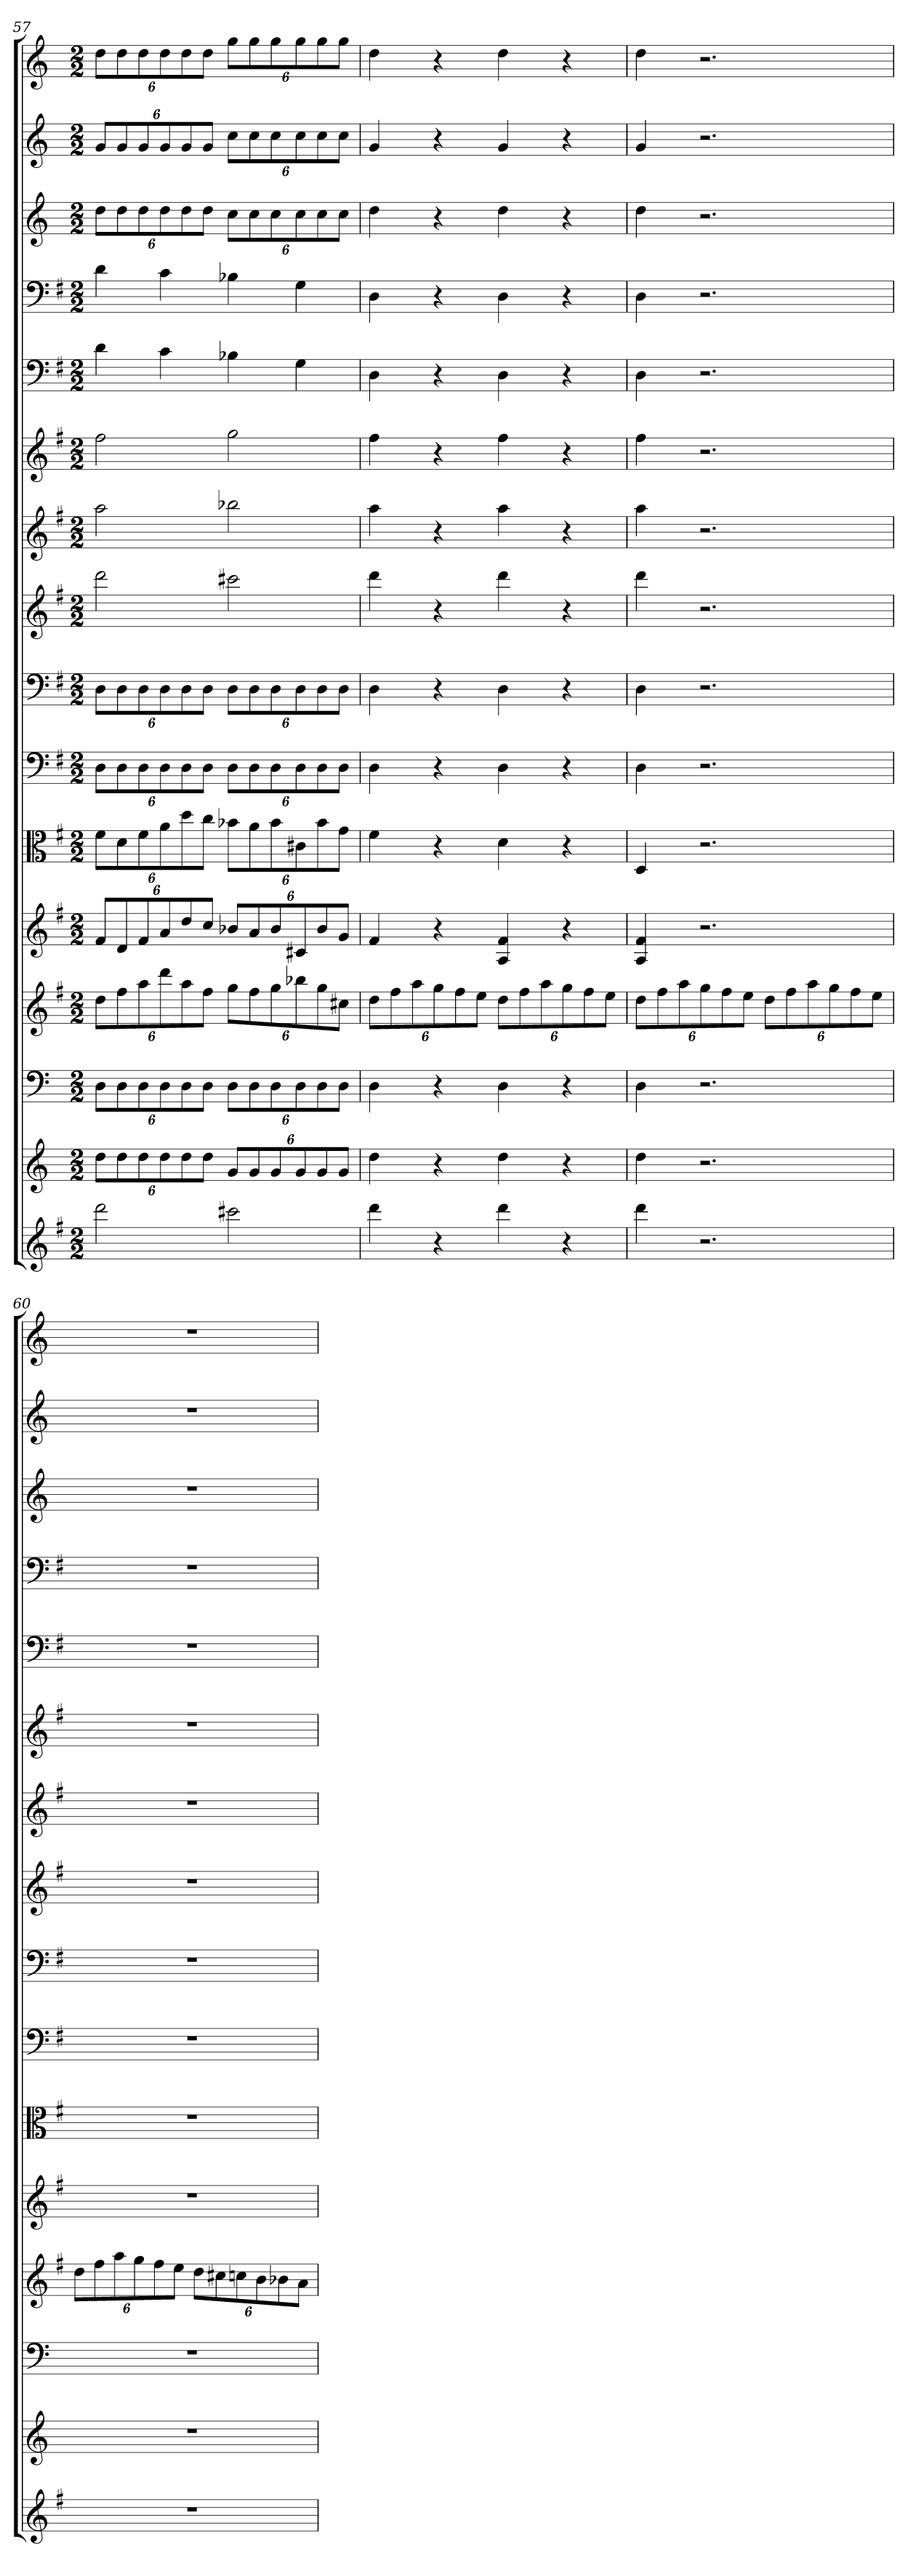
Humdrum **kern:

**kern	**kern	**kern	**kern	**kern	**kern	**kern	**kern	**kern	**kern	**kern	**kern	**kern	**kern	**kern	**kern
*part16	*part15	*part14	*part13	*part12	*part11	*part10	*part9	*part8	*part7	*part6	*part5	*part4	*part3	*part2	*part1
*staff16	*staff15	*staff14	*staff13	*staff12	*staff11	*staff10	*staff9	*staff8	*staff7	*staff6	*staff5	*staff4	*staff3	*staff2	*staff1
*	*	*clefF4	*	*	*clefC3	*clefF4	*clefF4	*	*	*	*clefF4	*clefF4	*	*	*
*k[f#]	*k[]	*k[]	*k[f#]	*k[f#]	*k[f#]	*k[f#]	*k[f#]	*k[f#]	*k[f#]	*k[f#]	*k[f#]	*k[f#]	*k[]	*k[]	*k[]
*M2/2	*M2/2	*M2/2	*M2/2	*M2/2	*M2/2	*M2/2	*M2/2	*M2/2	*M2/2	*M2/2	*M2/2	*M2/2	*M2/2	*M2/2	*M2/2
=57	=57	=57	=57	=57	=57	=57	=57	=57	=57	=57	=57	=57	=57	=57	=57
2ddd	12ddL	12D\L	12ddL	12f#L	12f#\L	12D\L	12D\L	2ddd	2aa	2ff#	4d	4d	12ddL	12gL	12ddL
.	12dd	12D\	12ff#	12d	12d\	12D\	12D\	.	.	.	.	.	12dd	12g	12dd
.	12dd	12D\	12aa	12f#	12f#\	12D\	12D\	.	.	.	.	.	12dd	12g	12dd
.	12dd	12D\	12ddd	12a	12a\	12D\	12D\	.	.	.	4c	4c	12dd	12g	12dd
.	12dd	12D\	12aa	12dd	12dd\	12D\	12D\	.	.	.	.	.	12dd	12g	12dd
.	12ddJ	12D\J	12ff#J	12ccJ	12cc\J	12D\J	12D\J	.	.	.	.	.	12ddJ	12gJ	12ddJ
2ccc#X	12gL	12D\L	12ggL	12b-XL	12b-X\L	12D\L	12D\L	2ccc#X	2bb-X	2gg	4B-X	4B-X	12ccL	12ccL	12ggL
.	12g	12D\	12ff#	12a	12a\	12D\	12D\	.	.	.	.	.	12cc	12cc	12gg
.	12g	12D\	12gg	12b-	12b-\	12D\	12D\	.	.	.	.	.	12cc	12cc	12gg
.	12g	12D\	12bb-X	12c#X	12c#X\	12D\	12D\	.	.	.	4G	4G	12cc	12cc	12gg
.	12g	12D\	12gg	12b-	12b-\	12D\	12D\	.	.	.	.	.	12cc	12cc	12gg
.	12gJ	12D\J	12cc#XJ	12gJ	12g\J	12D\J	12D\J	.	.	.	.	.	12ccJ	12ccJ	12ggJ
=58	=58	=58	=58	=58	=58	=58	=58	=58	=58	=58	=58	=58	=58	=58	=58
4ddd	4dd	4D	12ddL	4f#	4f#	4D	4D	4ddd	4aa	4ff#	4D	4D	4dd	4g	4dd
.	.	.	12ff#	.	.	.	.	.	.	.	.	.	.	.	.
.	.	.	12aa	.	.	.	.	.	.	.	.	.	.	.	.
4r	4r	4r	12gg	4r	4r	4r	4r	4r	4r	4r	4r	4r	4r	4r	4r
.	.	.	12ff#	.	.	.	.	.	.	.	.	.	.	.	.
.	.	.	12eeJ	.	.	.	.	.	.	.	.	.	.	.	.
4ddd	4dd	4D	12ddL	4A 4f#	4d	4D	4D	4ddd	4aa	4ff#	4D	4D	4dd	4g	4dd
.	.	.	12ff#	.	.	.	.	.	.	.	.	.	.	.	.
.	.	.	12aa	.	.	.	.	.	.	.	.	.	.	.	.
4r	4r	4r	12gg	4r	4r	4r	4r	4r	4r	4r	4r	4r	4r	4r	4r
.	.	.	12ff#	.	.	.	.	.	.	.	.	.	.	.	.
.	.	.	12eeJ	.	.	.	.	.	.	.	.	.	.	.	.
=59	=59	=59	=59	=59	=59	=59	=59	=59	=59	=59	=59	=59	=59	=59	=59
4ddd	4dd	4D	12ddL	4A 4f#	4D	4D	4D	4ddd	4aa	4ff#	4D	4D	4dd	4g	4dd
.	.	.	12ff#	.	.	.	.	.	.	.	.	.	.	.	.
.	.	.	12aa	.	.	.	.	.	.	.	.	.	.	.	.
2.r	2.r	2.r	12gg	2.r	2.r	2.r	2.r	2.r	2.r	2.r	2.r	2.r	2.r	2.r	2.r
.	.	.	12ff#	.	.	.	.	.	.	.	.	.	.	.	.
.	.	.	12eeJ	.	.	.	.	.	.	.	.	.	.	.	.
.	.	.	12ddL	.	.	.	.	.	.	.	.	.	.	.	.
.	.	.	12ff#	.	.	.	.	.	.	.	.	.	.	.	.
.	.	.	12aa	.	.	.	.	.	.	.	.	.	.	.	.
.	.	.	12gg	.	.	.	.	.	.	.	.	.	.	.	.
.	.	.	12ff#	.	.	.	.	.	.	.	.	.	.	.	.
.	.	.	12eeJ	.	.	.	.	.	.	.	.	.	.	.	.
=60	=60	=60	=60	=60	=60	=60	=60	=60	=60	=60	=60	=60	=60	=60	=60
1r	1r	1r	12ddL	1r	1r	1r	1r	1r	1r	1r	1r	1r	1r	1r	1r
.	.	.	12ff#	.	.	.	.	.	.	.	.	.	.	.	.
.	.	.	12aa	.	.	.	.	.	.	.	.	.	.	.	.
.	.	.	12gg	.	.	.	.	.	.	.	.	.	.	.	.
.	.	.	12ff#	.	.	.	.	.	.	.	.	.	.	.	.
.	.	.	12eeJ	.	.	.	.	.	.	.	.	.	.	.	.
.	.	.	12ddL	.	.	.	.	.	.	.	.	.	.	.	.
.	.	.	12cc#X	.	.	.	.	.	.	.	.	.	.	.	.
.	.	.	12ccn	.	.	.	.	.	.	.	.	.	.	.	.
.	.	.	12b	.	.	.	.	.	.	.	.	.	.	.	.
.	.	.	12b-X	.	.	.	.	.	.	.	.	.	.	.	.
.	.	.	12aJ	.	.	.	.	.	.	.	.	.	.	.	.
=	=	=	=	=	=	=	=	=	=	=	=	=	=	=	=
*-	*-	*-	*-	*-	*-	*-	*-	*-	*-	*-	*-	*-	*-	*-	*-
